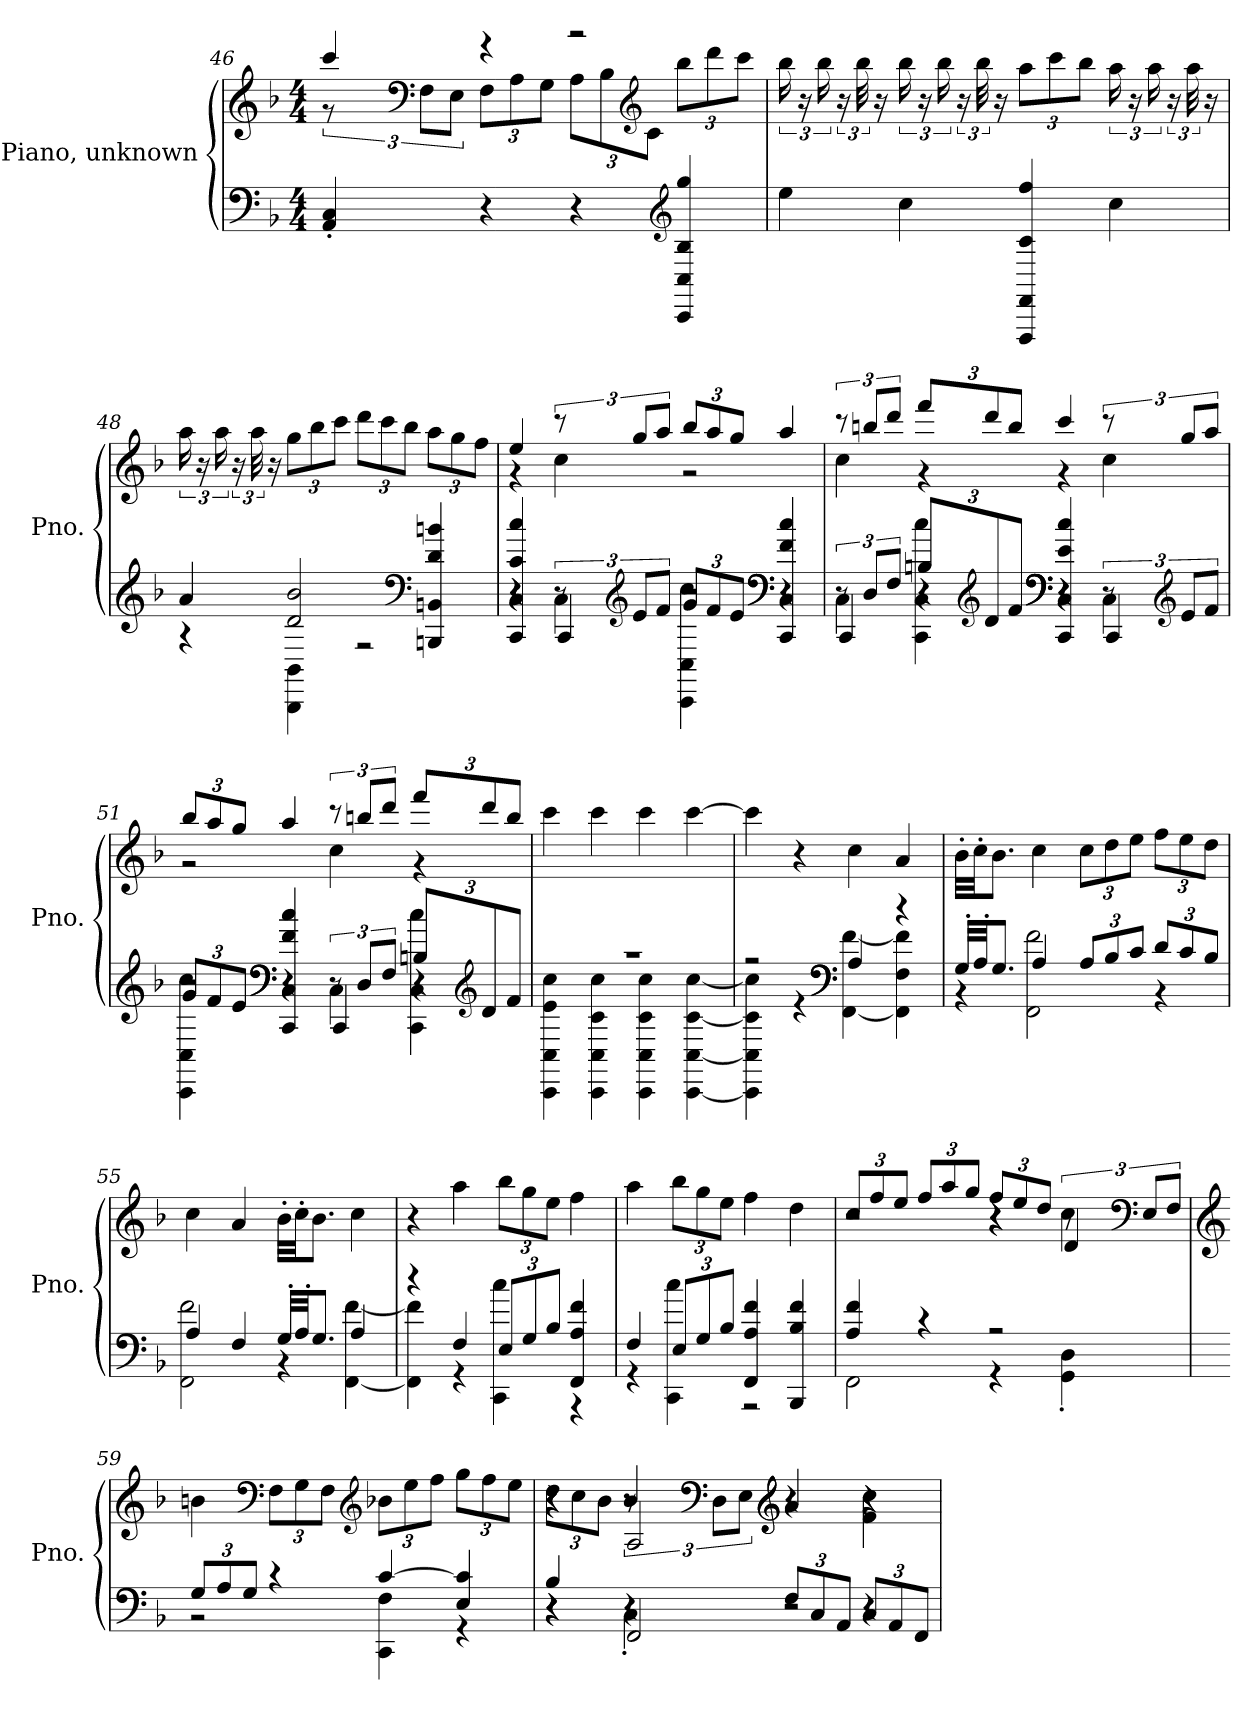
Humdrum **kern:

**kern	**kern
*part1	*part1
*staff2	*staff1
*I"Piano, unknown	*
*I'Pno.	*
!!LO:LB:g=z
*clefF4	*clefG2
*k[b-]	*k[b-]
*M4/4	*M4/4
=46	=46
*	*^
4AA/' 4C/'	4ccc/	12r
*	*clefF4	*
.	.	12F\L
.	.	12E\J
*	*	*Xbrackettup
4r	4r	12F\L
.	.	12A\
.	.	12G\J
4r	2r	12A\L
.	.	12B-\
*	*clefG2	*
.	.	12c\J
*clefG2	*	*
4CC/ 4C/ 4B-/ 4gg/	.	12bb-\L
.	.	12ddd\
.	.	12ccc\J
*	*v	*v
=47	=47
*	*brackettup
4ee\	24bb-\
.	24r
.	24bb-\
.	24r
.	48bb-\
.	16r
4cc\	24bb-\
.	24r
.	24bb-\
.	24r
.	48bb-\
.	16r
*	*Xbrackettup
4FFF/ 4FF/ 4c/ 4ff/	12aa\L
.	12ccc\
.	12bb-\J
*	*brackettup
4cc\	24aa\
.	24r
.	24aa\
.	24r
.	48aa\
.	16r
!!LO:LB:g=z
=48	=48
*^	*
4a/	4r	24aa\
.	.	24r
.	.	24aa\
.	.	24r
.	.	48aa\
.	.	16r
*	*	*Xbrackettup
2d/ 2b-/	4BBB-\ 4BB-\	12gg\L
.	.	12bb-\
.	.	12ccc\J
.	2r	12ddd\L
.	.	12ccc\
.	.	12bb-\J
*clefF4	*	*
4BBBn/ 4BBn/ 4d/ 4bn/	.	12aa\L
.	.	12gg\
.	.	12ff\J
=49	=49	=49
*	*^	*^
4CC/ 4C/ 4c/ 4cc/	4r	4r	4ee/	4r
*	*	*	*brackettup	*
12r	4C\	4CC/	12r	4cc\
*clefG2	*	*	*	*
12e/L	.	.	12gg/L	.
12f/J	.	.	12aa/J	.
*Xbrackettup	*	*	*Xbrackettup	*
12g/L	4CC\ 4C\ 4cc\	2r	12bb-/L	2r
12f/	.	.	12aa/	.
12e/J	.	.	12gg/J	.
*clefF4	*	*	*	*
4CC/ 4C/ 4f/ 4cc/	4r	.	4aa/	.
!!LO:PB:g=z	!!
=50	=50	=50	=50	=50
*brackettup	*	*	*brackettup	*
12r	4C\	4CC/	12r	4cc\
12D/L	.	.	12bbn/L	.
12F/J	.	.	12ddd/J	.
*Xbrackettup	*	*	*Xbrackettup	*
12Bn/L	4CC\ 4C\ 4cc\	4r	12fff/L	4r
*clefG2	*	*	*	*
12d/	.	.	12ddd/	.
12f/J	.	.	12bb/J	.
*clefF4	*	*	*	*
4CC/ 4C/ 4e/ 4cc/	4r	4r	4ccc/	4r
*brackettup	*	*	*brackettup	*
12r	4C\	4CC/	12r	4cc\
*clefG2	*	*	*	*
12e/L	.	.	12gg/L	.
12f/J	.	.	12aa/J	.
=51	=51	=51	=51	=51
*Xbrackettup	*	*	*Xbrackettup	*
12g/L	4CC\ 4C\ 4cc\	2r	12bb-/L	2r
12f/	.	.	12aa/	.
12e/J	.	.	12gg/J	.
*clefF4	*	*	*	*
4CC/ 4C/ 4f/ 4cc/	4r	.	4aa/	.
*brackettup	*	*	*brackettup	*
12r	4C\	4CC/	12r	4cc\
12D/L	.	.	12bbn/L	.
12F/J	.	.	12ddd/J	.
*Xbrackettup	*	*	*Xbrackettup	*
12Bn/L	4CC\ 4C\ 4cc\	4r	12fff/L	4r
*clefG2	*	*	*	*
12d/	.	.	12ddd/	.
12f/J	.	.	12bb/J	.
*	*v	*v	*	*
*	*	*v	*v
=52	=52	=52
1r	4CC\ 4C\ 4e\ 4cc\	4ccc\
.	4CC\ 4C\ 4c\ 4cc\	4ccc\
.	4CC\ 4C\ 4c\ 4cc\	4ccc\
.	[4CC\ [4C\ [4c\ [4cc\	[4ccc\
!!LO:LB:g=z
=53	=53	=53
2r	4CC\] 4C\] 4c\] 4cc\]	4ccc\]
.	4r	4r
*clefF4	*	*
4A/	[4FF\ [4f\	4cc\
4r	4FF\] 4F\ 4f\]	4a/
=54	=54	=54
32G'/LLL	4r	32b-'\LLL
32A'/JJ	.	32cc'\JJ
8.G/J	.	8.b-\J
4A/	2FF\ 2f\	4cc\
12A/L	.	12cc\L
12B-/	.	12dd\
12c/J	.	12ee\J
12d/L	4r	12ff\L
12c/	.	12ee\
12B-/J	.	12dd\J
=55	=55	=55
4A/	2FF\ 2f\	4cc\
4F/	.	4a/
32G'/LLL	4r	32b-'\LLL
32A'/JJ	.	32cc'\JJ
8.G/J	.	8.b-\J
4A/	[4FF\ [4f\	4cc\
=56	=56	=56
4r	4FF\] 4f\]	4r
4F/	4r	4aa\
12E/L	4CC\ 4cc\	12bb-\L
12G/	.	12gg\
12B-/J	.	12ee\J
4FF/ 4A/ 4f/	4r	4ff\
=57	=57	=57
4F/	4r	4aa\
12E/L	4CC\ 4cc\	12bb-\L
12G/	.	12gg\
12B-/J	.	12ee\J
4FF/ 4A/ 4f/	2r	4ff\
4BBB-/ 4B-/ 4f/	.	4dd\
!!LO:LB:g=z
=58	=58	=58
*	*	*^
*	*	*	*^
4A/ 4f/	2FF\	12cc/L	2r	2r
.	.	12ff/	.	.
.	.	12ee/J	.	.
4r	.	12ff/L	.	.
.	.	12aa/	.	.
.	.	12gg/J	.	.
2r	4r	12ff/L	4r	4r
.	.	12ee/	.	.
.	.	12dd/J	.	.
*	*	*brackettup	*	*
.	4GG\' 4D\'	12r	4cc\	4d/
*	*	*clefF4	*	*
.	.	12E/L	.	.
.	.	12F/J	.	.
*	*	*v	*v	*v
=59	=59	=59
*	*	*clefG2
12G/L	2r	4bn\
12A/	.	.
12G/J	.	.
*	*	*clefF4
*	*	*Xbrackettup
4r	.	12F\L
.	.	12G\
.	.	12F\J
*	*	*clefG2
[4c/	4CC\ 4F\	12b-X\L
.	.	12ee\
.	.	12ff\J
4E/ 4c/]	4r	12gg\L
.	.	12ff\
.	.	12ee\J
!!LO:LB:g=z
=60	=60	=60
*	*^	*^
*	*	*	*	*^
4B-/	4r	4r	4r	12dd\L	4r
.	.	.	.	12cc\	.
.	.	.	.	12b-\J	.
*	*	*	*	*brackettup	*
4r	4C'\	2FF/	4b-/	12r	2A/
*	*	*	*clefF4	*	*
.	.	.	.	12D\L	.
.	.	.	.	12E\J	.
*	*	*	*clefG2	*	*
12F/L	2r	.	4a/	4r	.
12C/	.	.	.	.	.
12AA/J	.	.	.	.	.
12C/L	.	4r	4r	4f\ 4cc\	4r
12AA/	.	.	.	.	.
12FF/J	.	.	.	.	.
*v	*v	*v	*	*	*
*	*v	*v	*v
=	=
*-	*-
